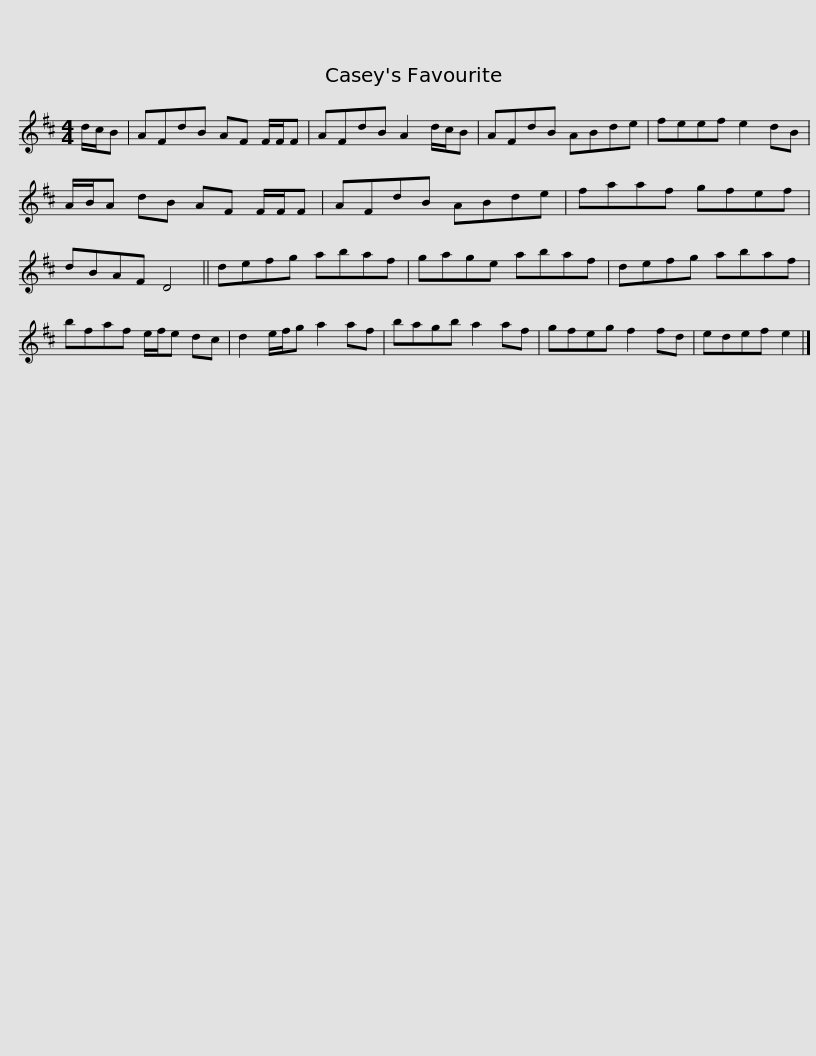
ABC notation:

X:1
L:1/8
M:4/4
I:linebreak $
K:D
V:1 treble
V:1
 d/c/B | AFdB AF F/F/F | AFdB A2 d/c/B | AFdB ABde | feef e2 dB | %5
 A/B/A dB AF F/F/F |$ AFdB ABde | faaf gfef | dBAF D4 || defg abaf | %10
 gage abaf |$ defg abaf | bfaf e/f/e dc | d2 e/f/g a2 af | bagb a2 af | %15
 gfeg f2 fd |$ edef e2 |] %17
